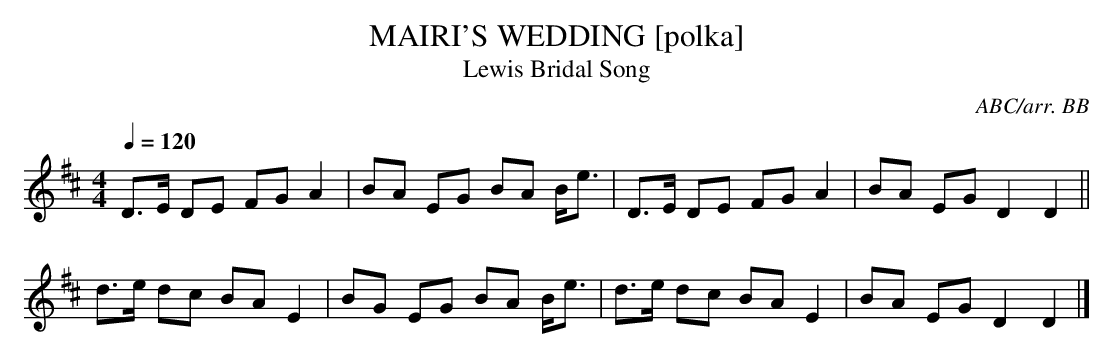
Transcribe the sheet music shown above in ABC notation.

X:1
T:MAIRI'S WEDDING [polka]
T:Lewis Bridal Song
C:ABC/arr. BB
Q:1/4=120
M:4/4
K:D
D>E DE FG A2|BA EG BA B<e|\
D>E DE FG A2|BA EG D2 D2||
d>e dc BA E2|BG EG BA B<e|\
d>e dc BA E2|BA EG D2 D2|]
